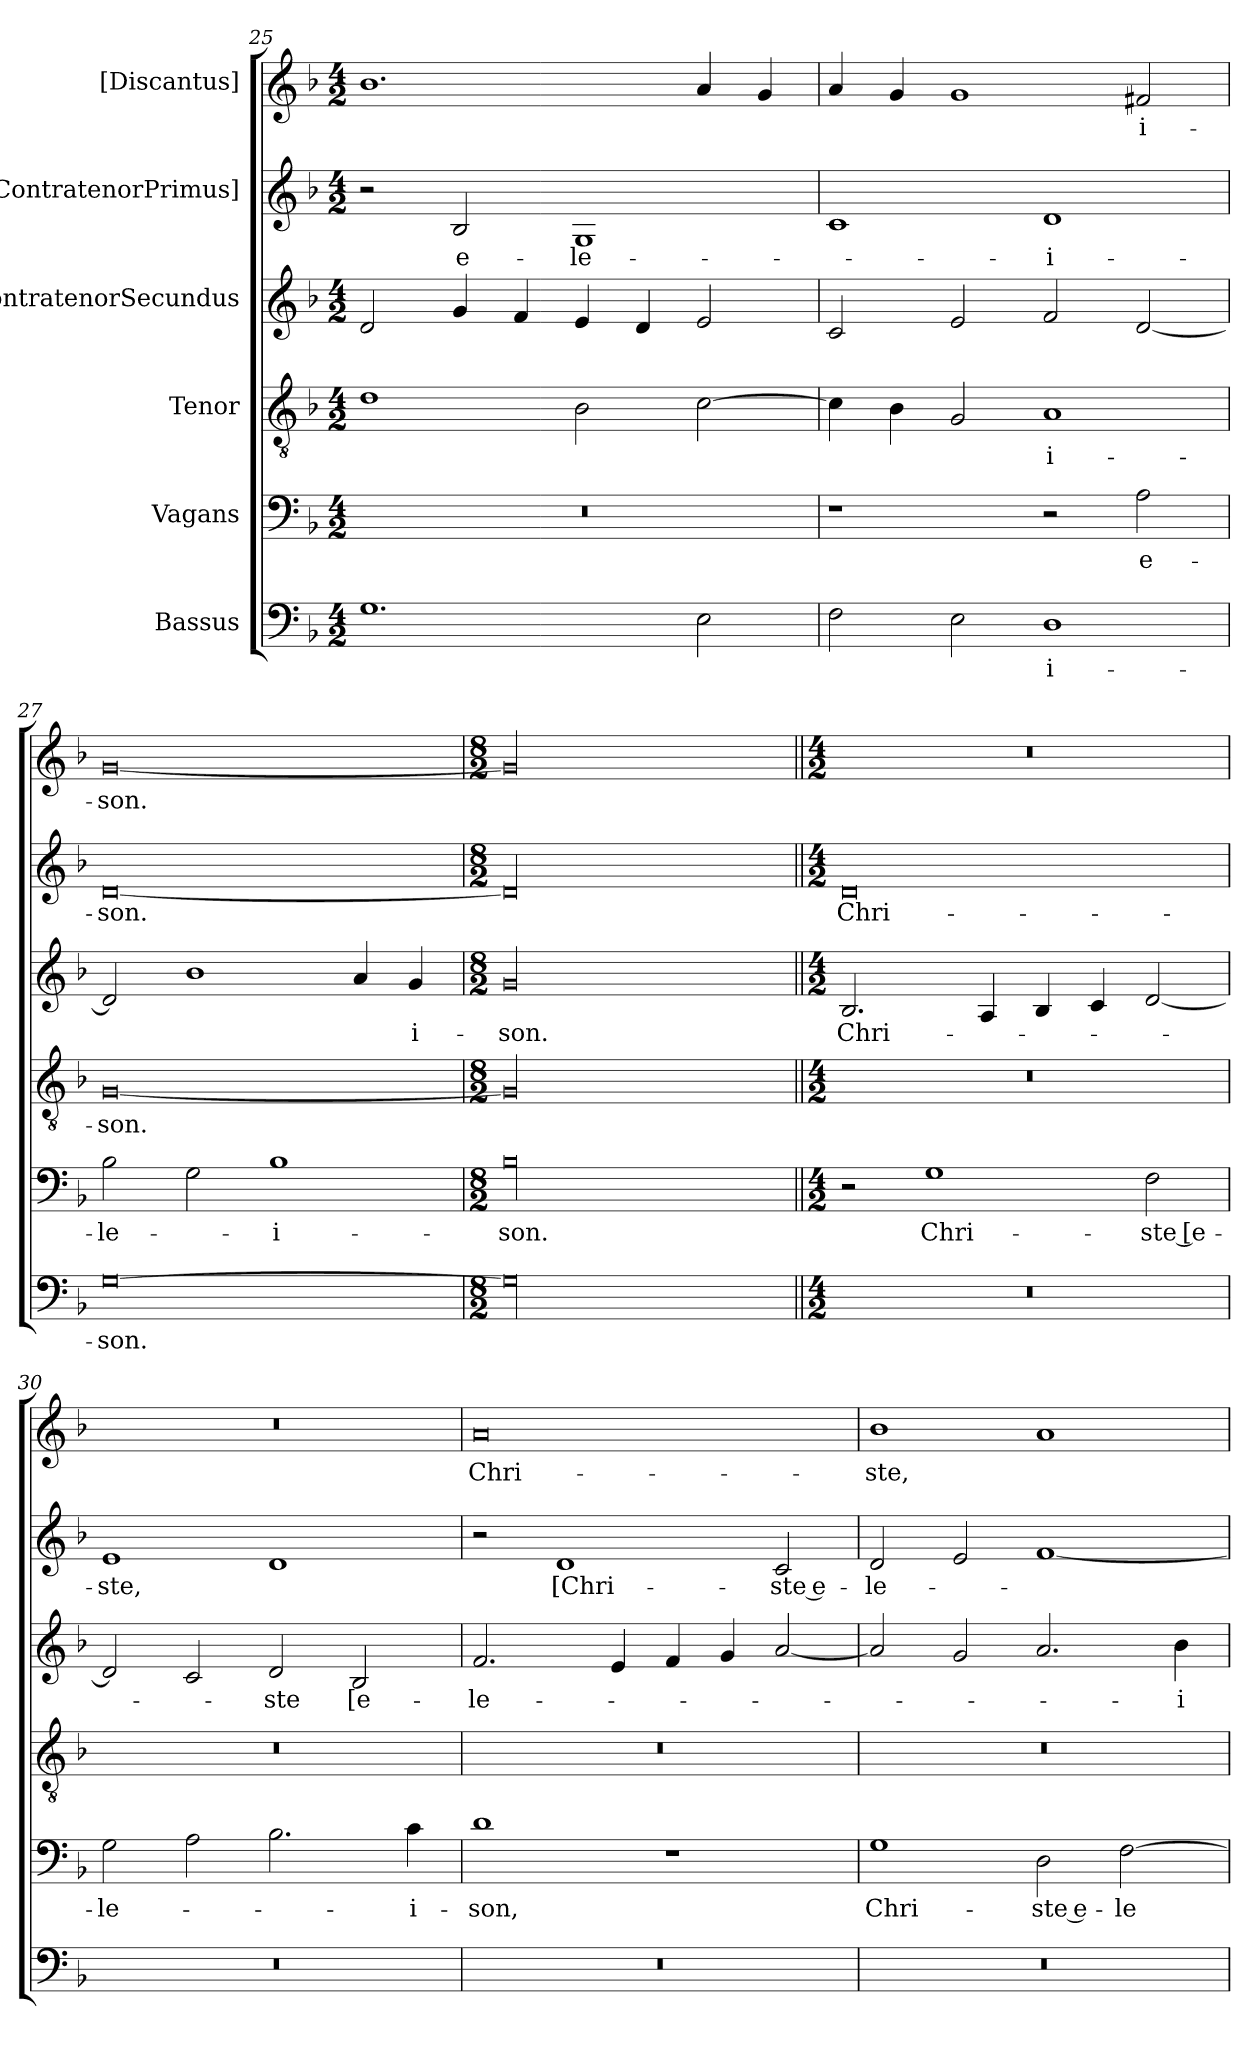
**kern	**text	**kern	**text	**kern	**text	**kern	**text	**kern	**text	**kern	**text
*part6	*part6	*part5	*part5	*part4	*part4	*part3	*part3	*part2	*part2	*part1	*part1
*staff6	*staff6	*staff5	*staff5	*staff4	*staff4	*staff3	*staff3	*staff2	*staff2	*staff1	*staff1
*I"Bassus	*	*I"Vagans	*	*I"Tenor	*	*I"ContratenorSecundus	*	*I"[ContratenorPrimus]	*	*I"[Discantus]	*
*clefF4	*	*clefF4	*	*clefGv2	*	*clefG2	*	*clefG2	*	*clefG2	*
*k[b-]	*	*k[b-]	*	*k[b-]	*	*k[b-]	*	*k[b-]	*	*k[b-]	*
*M4/2	*	*M4/2	*	*M4/2	*	*M4/2	*	*M4/2	*	*M4/2	*
=25	=25	=25	=25	=25	=25	=25	=25	=25	=25	=25	=25
1.G\	.	0r	.	1d\	.	2d/	.	2r	.	1.b-\	.
.	.	.	.	.	.	4g/	.	2B-/	e-	.	.
.	.	.	.	.	.	4f/	.	.	.	.	.
.	.	.	.	2B-\	.	4e/	.	1G/	-le-	.	.
.	.	.	.	.	.	4d/	.	.	.	.	.
2E\	.	.	.	[2c\	.	2e/	.	.	.	4a/	.
.	.	.	.	.	.	.	.	.	.	4g/	.
=26	=26	=26	=26	=26	=26	=26	=26	=26	=26	=26	=26
2F\	.	1r	.	4c\]	.	2c/	.	1c/	.	4a/	.
.	.	.	.	4B-\	.	.	.	.	.	4g/	.
2E\	.	.	.	2G/	.	2e/	.	.	.	1g/	.
1D\	-i-	2r	.	1A/	-i-	2f/	.	1d/	-i-	.	.
.	.	2A\	e-	.	.	[2d/	.	.	.	2f#X/	-i-
=27	=27	=27	=27	=27	=27	=27	=27	=27	=27	=27	=27
[0G\	-son.	2B-\	-le-	[0G/	-son.	2d/]	.	[0d/	-son.	[0g/	-son.
.	.	2G\	.	.	.	1b-\	.	.	.	.	.
.	.	1B-\	-i-	.	.	.	.	.	.	.	.
.	.	.	.	.	.	4a/	.	.	.	.	.
.	.	.	.	.	.	4g/	-i-	.	.	.	.
=28	=28	=28	=28	=28	=28	=28	=28	=28	=28	=28	=28
*M8/2	*	*M8/2	*	*M8/2	*	*M8/2	*	*M8/2	*	*M8/2	*
00G\]	.	00B-\	-son.	00G/]	.	00g/	-son.	00d/]	.	00g/]	.
=29||	=29||	=29||	=29||	=29||	=29||	=29||	=29||	=29||	=29||	=29||	=29||
*M4/2	*	*M4/2	*	*M4/2	*	*M4/2	*	*M4/2	*	*M4/2	*
0r	.	2r	.	0r	.	2.B-/	Chri-	0d/	Chri-	0r	.
.	.	1G\	Chri-	.	.	.	.	.	.	.	.
.	.	.	.	.	.	4A/	.	.	.	.	.
.	.	.	.	.	.	4B-/	.	.	.	.	.
.	.	.	.	.	.	4c/	.	.	.	.	.
.	.	2F\	-ste [e-	.	.	[2d/	.	.	.	.	.
=30	=30	=30	=30	=30	=30	=30	=30	=30	=30	=30	=30
0r	.	2G\	-le-	0r	.	2d/]	.	1e/	-ste,	0r	.
.	.	2A\	.	.	.	2c/	.	.	.	.	.
.	.	2.B-\	.	.	.	2d/	-ste	1d/	.	.	.
.	.	.	.	.	.	2B-/	[e-	.	.	.	.
.	.	4c\	-i-	.	.	.	.	.	.	.	.
=31	=31	=31	=31	=31	=31	=31	=31	=31	=31	=31	=31
0r	.	1d\	-son,	0r	.	2.f/	-le-	2r	.	0a/	Chri-
.	.	.	.	.	.	.	.	1d/	[Chri-	.	.
.	.	.	.	.	.	4e/	.	.	.	.	.
.	.	1r	.	.	.	4f/	.	.	.	.	.
.	.	.	.	.	.	4g/	.	.	.	.	.
.	.	.	.	.	.	[2a/	.	2c/	-ste e-	.	.
=32	=32	=32	=32	=32	=32	=32	=32	=32	=32	=32	=32
0r	.	1G\	Chri-	0r	.	2a/]	.	2d/	-le-	1b-\	-ste,
.	.	.	.	.	.	2g/	.	2e/	.	.	.
.	.	2D\	-ste e-	.	.	2.a/	.	[1f/	.	1a/	.
.	.	[2F\	-le-	.	.	.	.	.	.	.	.
.	.	.	.	.	.	4b-\	-i-	.	.	.	.
=	=	=	=	=	=	=	=	=	=	=	=
*-	*-	*-	*-	*-	*-	*-	*-	*-	*-	*-	*-
